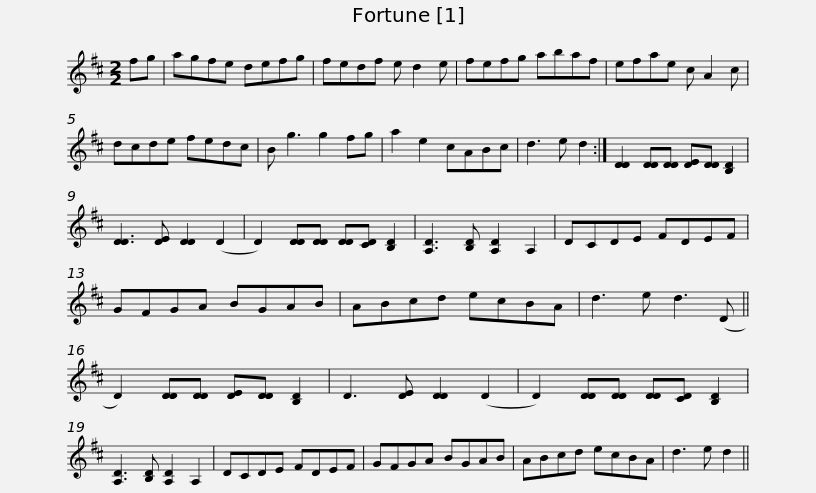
X:1
L:1/8
M:2/2
I:linebreak $
K:D
V:1 treble
V:1
 fg | agfe defg | fedf e d2 e | fefg abaf | efae c A2 c | %5
 dcde fedc |$ B g3 g2 fg | a2 e2 cABc | d3 e d2 :| [DD]2 [DD][DD] [DE][DD] [B,D]2 | %10
 [DD]3 [DE] [DD]2 (D2 | D2) [DD][DD] [DD][CD] [B,D]2 |$ [A,D]3 [B,D] [A,D]2 A,2 | DCDE FDEF | GFGA BGAB | %15
 ABcd ecBA | d3 e d3 (D || D2) [DD][DD] [DE][DD] [B,D]2 |$ D3 [DE] [DD]2 (D2 | D2) [DD][DD] [DD][CD] [B,D]2 | %20
 [A,D]3 [B,D] [A,D]2 A,2 | DCDE FDEF | GFGA BGAB | ABcd ecBA |$ d3 e d2 || %25
